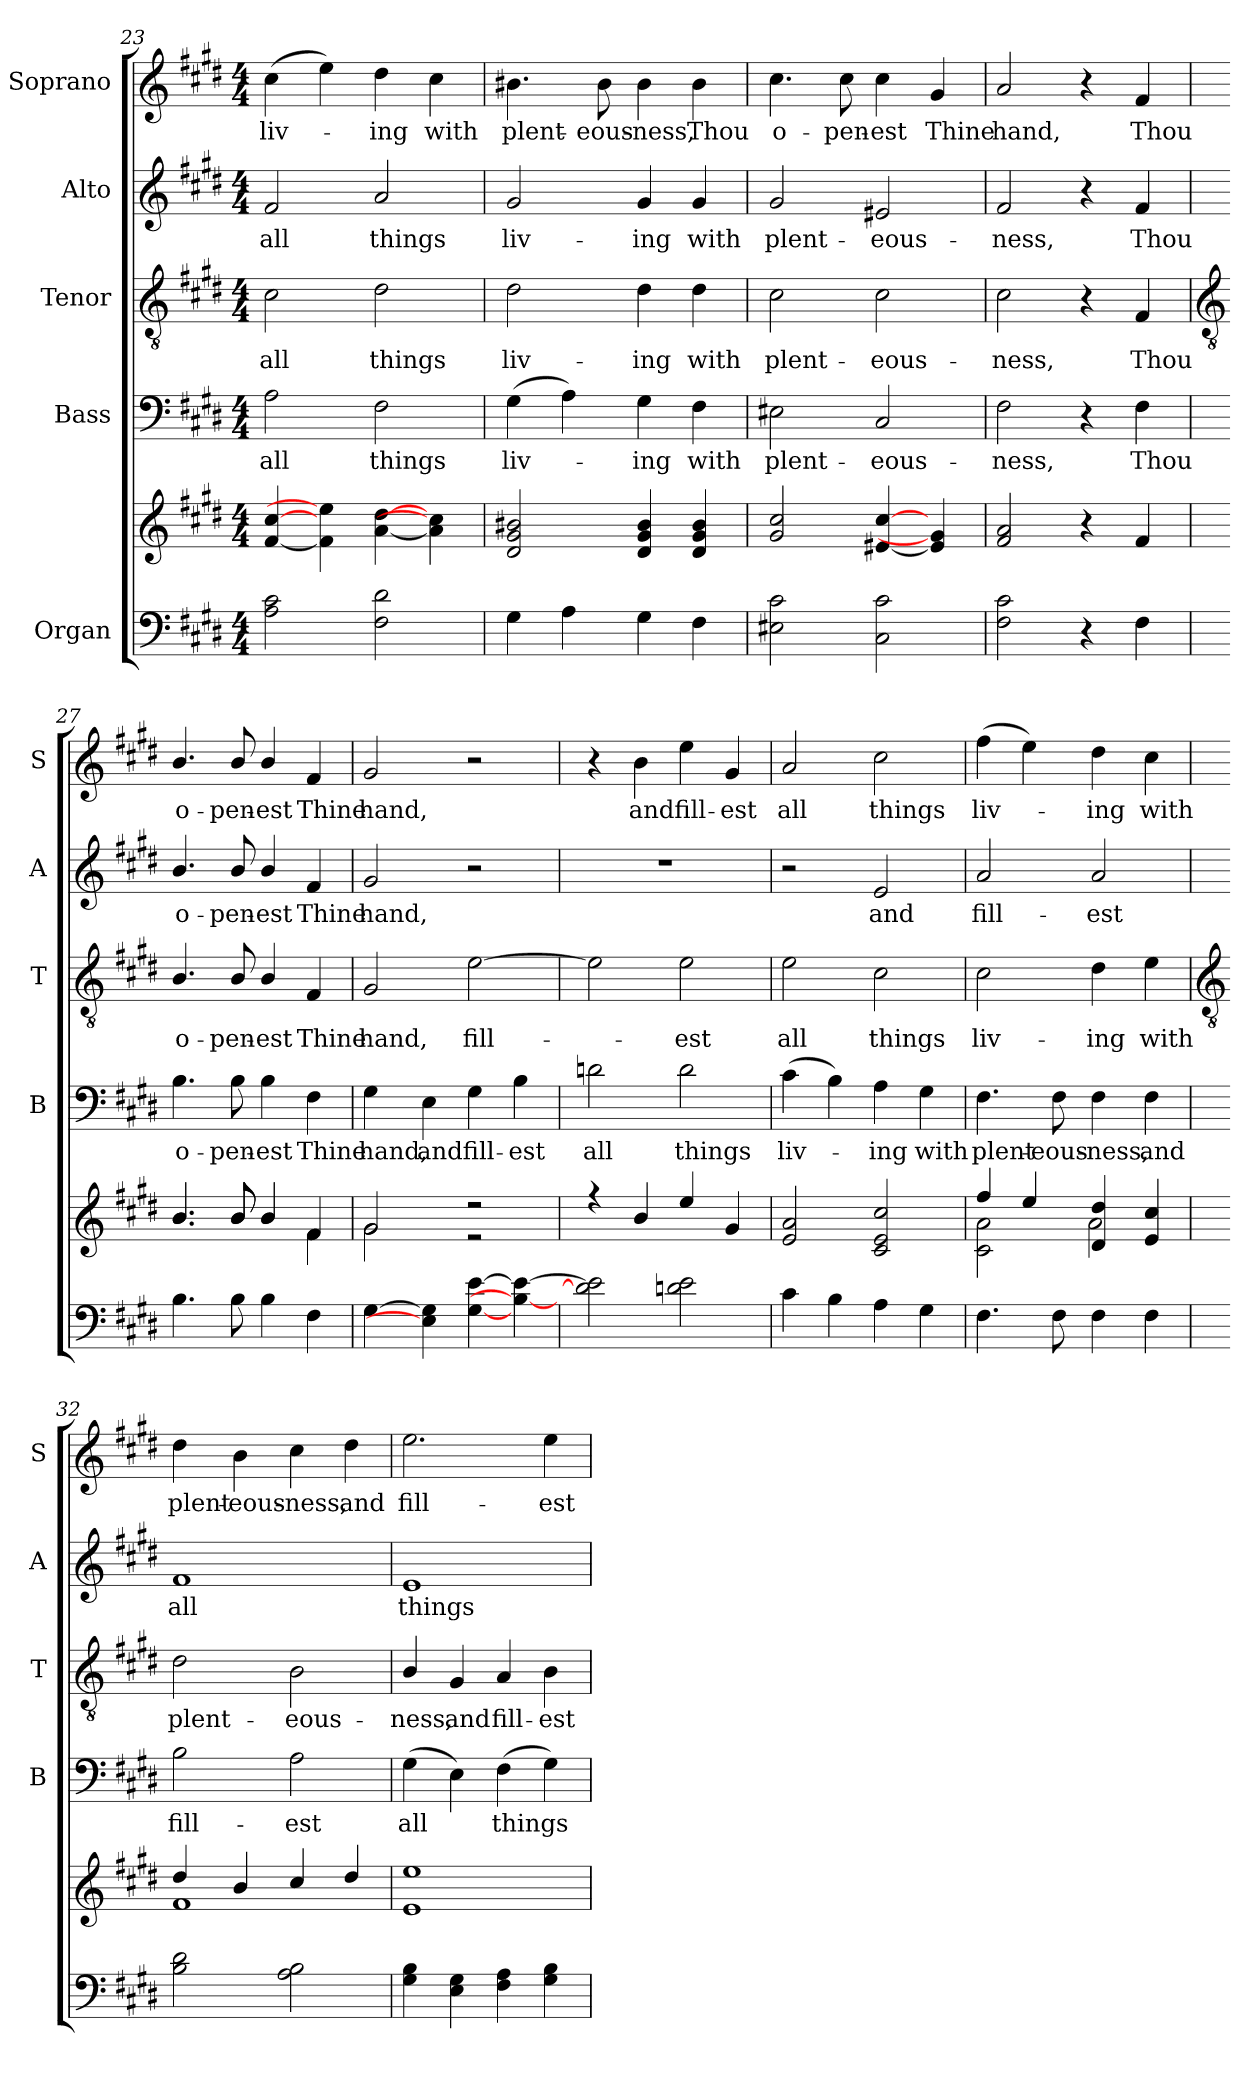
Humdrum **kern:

**kern	**kern	**kern	**text	**kern	**text	**kern	**text	**kern	**text
*part5	*part5	*part4	*part4	*part3	*part3	*part2	*part2	*part1	*part1
*staff6	*staff5	*staff4	*staff4	*staff3	*staff3	*staff2	*staff2	*staff1	*staff1
*I"Organ	*	*I"Bass	*	*I"Tenor	*	*I"Alto	*	*I"Soprano	*
*	*	*I'B	*	*I'T	*	*I'A	*	*I'S	*
*clefF4	*clefG2	*clefF4	*	*clefGv2	*	*clefG2	*	*clefG2	*
*k[f#c#g#d#]	*k[f#c#g#d#]	*k[f#c#g#d#]	*	*k[f#c#g#d#]	*	*k[f#c#g#d#]	*	*k[f#c#g#d#]	*
*E:	*E:	*E:	*	*E:	*	*E:	*	*E:	*
*M4/4	*M4/4	*M4/4	*	*M4/4	*	*M4/4	*	*M4/4	*
=23	=23	=23	=23	=23	=23	=23	=23	=23	=23
!	!	!	!LO:LY:b	!	!LO:LY:b	!	!LO:LY:b	!	!LO:LY:b
2A 2c#	[4f#/ [4cc#/	2A	all	2c#	all	2f#	all	(>4cc#	liv-
.	4f#\] 4ee\]	.	.	.	.	.	.	4ee)	.
!	!	!	!LO:LY:b	!	!LO:LY:b	!	!LO:LY:b	!	!LO:LY:b
2F# 2d#	[4a\ [4dd#\	2F#	things	2d#	things	2a	things	4dd#	ing
!	!	!	!	!	!	!	!	!	!LO:LY:b
.	4a\] 4cc#\]	.	.	.	.	.	.	4cc#	with
=24	=24	=24	=24	=24	=24	=24	=24	=24	=24
!	!	!	!LO:LY:b	!	!LO:LY:b	!	!LO:LY:b	!	!LO:LY:b
4G#	2d#/ 2g#/ 2b#X/	(>4G#	liv-	2d#	liv-	2g#	liv-	4.b#X	plent-
4A	.	4A)	.	.	.	.	.	.	.
!	!	!	!	!	!	!	!	!	!LO:LY:b
.	.	.	.	.	.	.	.	8b#	-eous-
!	!	!	!LO:LY:b	!	!LO:LY:b	!	!LO:LY:b	!	!LO:LY:b
4G#	4d#/ 4g#/ 4b#/	4G#	ing	4d#	-ing	4g#	-ing	4b#	-ness,
!	!	!	!LO:LY:b	!	!LO:LY:b	!	!LO:LY:b	!	!LO:LY:b
4F#	4d#/ 4g#/ 4b#/	4F#	with	4d#	with	4g#	with	4b#	Thou
=25	=25	=25	=25	=25	=25	=25	=25	=25	=25
!	!	!	!LO:LY:b	!	!LO:LY:b	!	!LO:LY:b	!	!LO:LY:b
2E#X 2c#	2g#/ 2cc#/	2E#X	plent-	2c#	plent-	2g#	plent-	4.cc#	o-
!	!	!	!	!	!	!	!	!	!LO:LY:b
.	.	.	.	.	.	.	.	8cc#	-pen-
!	!	!	!LO:LY:b	!	!LO:LY:b	!	!LO:LY:b	!	!LO:LY:b
2C#\ 2c#\	[4e#X/ [4cc#/	2C#	-eous-	2c#	-eous-	2e#X	-eous-	4cc#	-est
!	!	!	!	!	!	!	!	!	!LO:LY:b
.	4e#] 4g#]	.	.	.	.	.	.	4g#	Thine
=26	=26	=26	=26	=26	=26	=26	=26	=26	=26
!	!	!	!LO:LY:b	!	!LO:LY:b	!	!LO:LY:b	!	!LO:LY:b
2F# 2c#	2f# 2a	2F#	-ness,	2c#	-ness,	2f#	-ness,	2a	hand,
4r	4r	4r	.	4r	.	4r	.	4r	.
!	!	!	!LO:LY:b	!	!LO:LY:b	!	!LO:LY:b	!	!LO:LY:b
4F#	4f#	4F#	Thou	4F#	Thou	4f#	Thou	4f#	Thou
!!LO:LB:g=z
=27	=27	=27	=27	=27	=27	=27	=27	=27	=27
*	*	*	*	*clefGv2	*	*	*	*	*
*	*^	*	*	*	*	*	*	*	*
!	!	!	!	!LO:LY:b	!	!LO:LY:b	!	!LO:LY:b	!	!LO:LY:b
4.B	4.b/	4.b/	4.B	o-	4.B/	o-	4.b/	o-	4.b/	o-
!	!	!	!	!LO:LY:b	!	!LO:LY:b	!	!LO:LY:b	!	!LO:LY:b
8B	8b/	8b/	8B	-pen-	8B/	-pen-	8b/	-pen-	8b/	-pen-
!	!	!	!	!LO:LY:b	!	!LO:LY:b	!	!LO:LY:b	!	!LO:LY:b
4B	4b/	4b/	4B	-est	4B/	-est	4b/	-est	4b/	-est
!	!	!	!	!LO:LY:b	!	!LO:LY:b	!	!LO:LY:b	!	!LO:LY:b
4F#	4f#	4f#	4F#	Thine	4F#	Thine	4f#	Thine	4f#	Thine
=28	=28	=28	=28	=28	=28	=28	=28	=28	=28	=28
!	!	!	!	!LO:LY:b	!	!LO:LY:b	!	!LO:LY:b	!	!LO:LY:b
[4G#	2g#	2g#	4G#	hand,	2G#	hand,	2g#	hand,	2g#	hand,
!	!	!	!	!LO:LY:b	!	!	!	!	!	!
4E] 4G#]	.	.	4E	and	.	.	.	.	.	.
!	!	!	!	!LO:LY:b	!	!LO:LY:b	!	!	!	!
[4G# [4e	2r	2r	4G#	fill-	[2e	fill-	2r	.	2r	.
!	!	!	!	!LO:LY:b	!	!	!	!	!	!
4B_ 4e_	.	.	4B	-est	.	.	.	.	.	.
=29	=29	=29	=29	=29	=29	=29	=29	=29	=29	=29
!	!	!	!	!LO:LY:b	!	!	!	!	!	!
2d] 2e]	4r	1ryy	2dn	all	2e]	.	1r	.	4r	.
!	!	!	!	!	!	!	!	!	!	!LO:LY:b
.	4b	.	.	.	.	.	.	.	4b	and
!	!	!	!	!LO:LY:b	!	!LO:LY:b	!	!	!	!LO:LY:b
2d 2e	4ee	.	2d	things	2e	est	.	.	4ee	fill-
!	!	!	!	!	!	!	!	!	!	!LO:LY:b
.	4g#	.	.	.	.	.	.	.	4g#	-est
=30	=30	=30	=30	=30	=30	=30	=30	=30	=30	=30
!	!	!	!	!LO:LY:b	!	!LO:LY:b	!	!	!	!LO:LY:b
4c#	2e 2a	2ryy	(>4c#	liv-	2e	all	2r	.	2a	all
4B	.	.	4B)	.	.	.	.	.	.	.
!	!	!	!	!LO:LY:b	!	!LO:LY:b	!	!LO:LY:b	!	!LO:LY:b
4A	2c#/ 2e/ 2cc#/	2ryy	4A	ing	2c#	things	2e	and	2cc#	things
!	!	!	!	!LO:LY:b	!	!	!	!	!	!
4G#	.	.	4G#	with	.	.	.	.	.	.
=31	=31	=31	=31	=31	=31	=31	=31	=31	=31	=31
!	!	!	!	!LO:LY:b	!	!LO:LY:b	!	!LO:LY:b	!	!LO:LY:b
4.F#	4ff#/	2c#\ 2a\	4.F#	plent-	2c#	liv-	2a	fill-	(>4ff#	liv-
.	4ee/	.	.	.	.	.	.	.	4ee)	.
!	!	!	!	!LO:LY:b	!	!	!	!	!	!
8F#	.	.	8F#	-eous-	.	.	.	.	.	.
!	!	!	!	!LO:LY:b	!	!LO:LY:b	!	!LO:LY:b	!	!LO:LY:b
4F#	4d#/ 4dd#/	2a\	4F#	-ness,	4d#	-ing	2a	-est	4dd#	ing
!	!	!	!	!LO:LY:b	!	!LO:LY:b	!	!	!	!LO:LY:b
4F#	4e/ 4cc#/	.	4F#	and	4e	with	.	.	4cc#	with
!!LO:LB:g=z
=32	=32	=32	=32	=32	=32	=32	=32	=32	=32	=32
*	*	*	*	*	*clefGv2	*	*	*	*	*
!	!	!	!	!LO:LY:b	!	!LO:LY:b	!	!LO:LY:b	!	!LO:LY:b
2B 2d#	4dd#/	1f#	2B	fill-	2d#	plent-	1f#	all	4dd#	plent-
!	!	!	!	!	!	!	!	!	!	!LO:LY:b
.	4b/	.	.	.	.	.	.	.	4b	-eous-
!	!	!	!	!LO:LY:b	!	!LO:LY:b	!	!	!	!LO:LY:b
2A 2B	4cc#/	.	2A	-est	2B	-eous-	.	.	4cc#	-ness,
!	!	!	!	!	!	!	!	!	!	!LO:LY:b
.	4dd#/	.	.	.	.	.	.	.	4dd#	and
=33	=33	=33	=33	=33	=33	=33	=33	=33	=33	=33
!	!	!	!	!LO:LY:b	!	!LO:LY:b	!	!LO:LY:b	!	!LO:LY:b
4G# 4B	1e 1ee	1ryy	(>4G#	all	4B/	-ness,	1e	things	2.ee	fill-
!	!	!	!	!	!	!LO:LY:b	!	!	!	!
4E 4G#	.	.	4E)	.	4G#	and	.	.	.	.
!	!	!	!	!LO:LY:b	!	!LO:LY:b	!	!	!	!
4F# 4A	.	.	(>4F#	things	4A	fill-	.	.	.	.
!	!	!	!	!	!	!LO:LY:b	!	!	!	!LO:LY:b
4G# 4B	.	.	4G#)	.	4B	-est	.	.	4ee	-est
*	*v	*v	*	*	*	*	*	*	*	*
=	=	=	=	=	=	=	=	=	=
*-	*-	*-	*-	*-	*-	*-	*-	*-	*-
